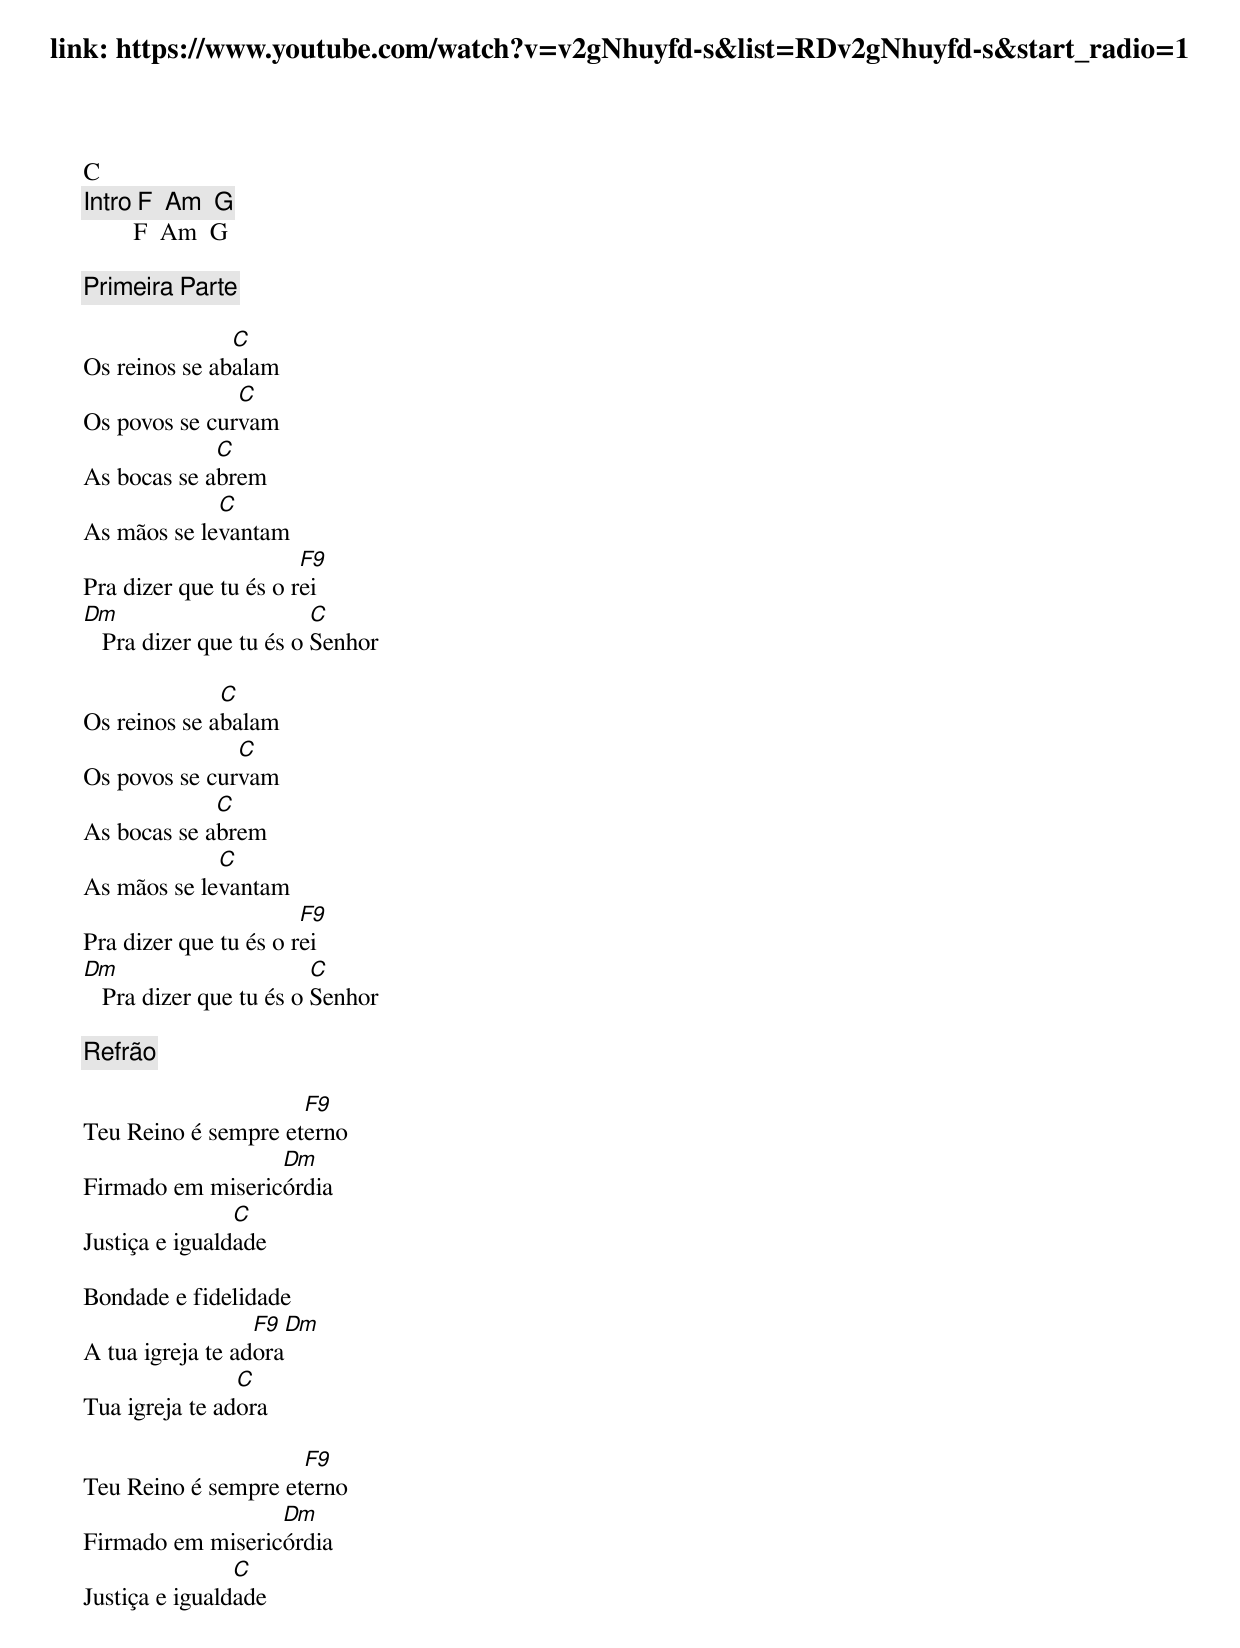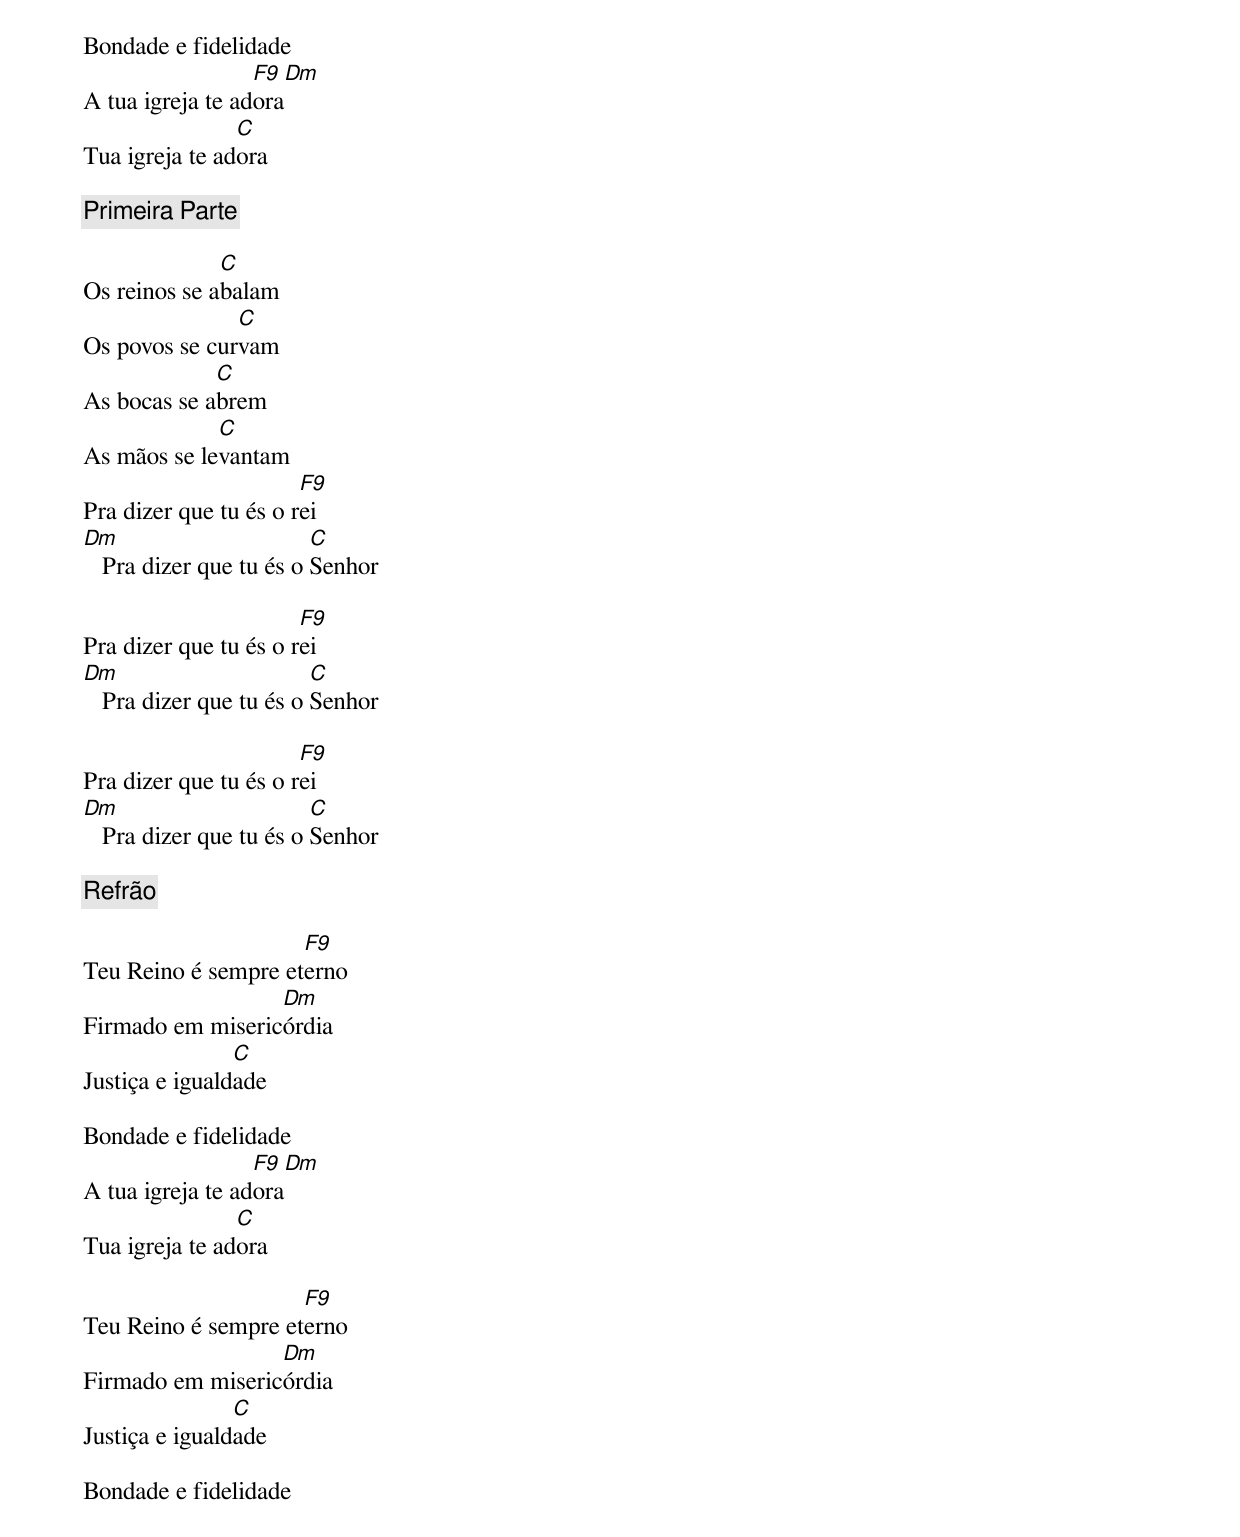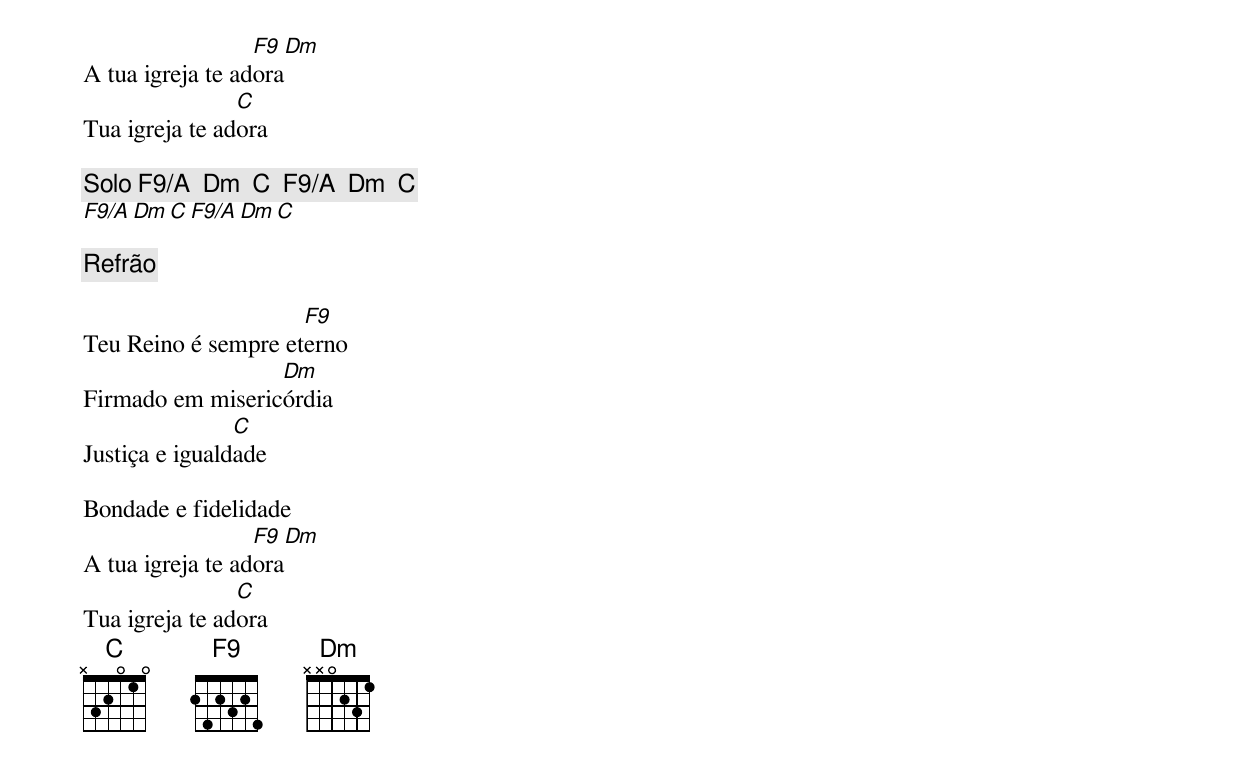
link: https://www.youtube.com/watch?v=v2gNhuyfd-s&list=RDv2gNhuyfd-s&start_radio=1

C
[Intro] F  Am  G
        F  Am  G

[Primeira Parte]

               C
Os reinos se abalam
               C
Os povos se curvam
             C
As bocas se abrem
             C
As mãos se levantam
                       F9
Pra dizer que tu és o rei
Dm                       C
   Pra dizer que tu és o Senhor

              C
Os reinos se abalam
               C
Os povos se curvam
             C
As bocas se abrem
             C
As mãos se levantam
                       F9
Pra dizer que tu és o rei
Dm                       C
   Pra dizer que tu és o Senhor

[Refrão]

                     F9
Teu Reino é sempre eterno
                  Dm
Firmado em misericórdia
                C
Justiça e igualdade

Bondade e fidelidade
                  F9  Dm
A tua igreja te adora
                C
Tua igreja te adora

                     F9
Teu Reino é sempre eterno
                  Dm
Firmado em misericórdia
                C
Justiça e igualdade

Bondade e fidelidade
                  F9  Dm
A tua igreja te adora
                C
Tua igreja te adora

[Primeira Parte]

              C
Os reinos se abalam
               C
Os povos se curvam
             C
As bocas se abrem
             C
As mãos se levantam
                       F9
Pra dizer que tu és o rei
Dm                       C
   Pra dizer que tu és o Senhor

                       F9
Pra dizer que tu és o rei
Dm                       C
   Pra dizer que tu és o Senhor

                       F9
Pra dizer que tu és o rei
Dm                       C
   Pra dizer que tu és o Senhor

[Refrão]

                     F9
Teu Reino é sempre eterno
                  Dm
Firmado em misericórdia
                C
Justiça e igualdade

Bondade e fidelidade
                  F9  Dm
A tua igreja te adora
                C
Tua igreja te adora

                     F9
Teu Reino é sempre eterno
                  Dm
Firmado em misericórdia
                C
Justiça e igualdade

Bondade e fidelidade
                  F9  Dm
A tua igreja te adora
                C
Tua igreja te adora

[Solo] F9/A  Dm  C  F9/A  Dm  C
       F9/A  Dm  C  F9/A  Dm  C

[Refrão]

                     F9
Teu Reino é sempre eterno
                  Dm
Firmado em misericórdia
                C
Justiça e igualdade

Bondade e fidelidade
                  F9  Dm
A tua igreja te adora
                C
Tua igreja te adora
